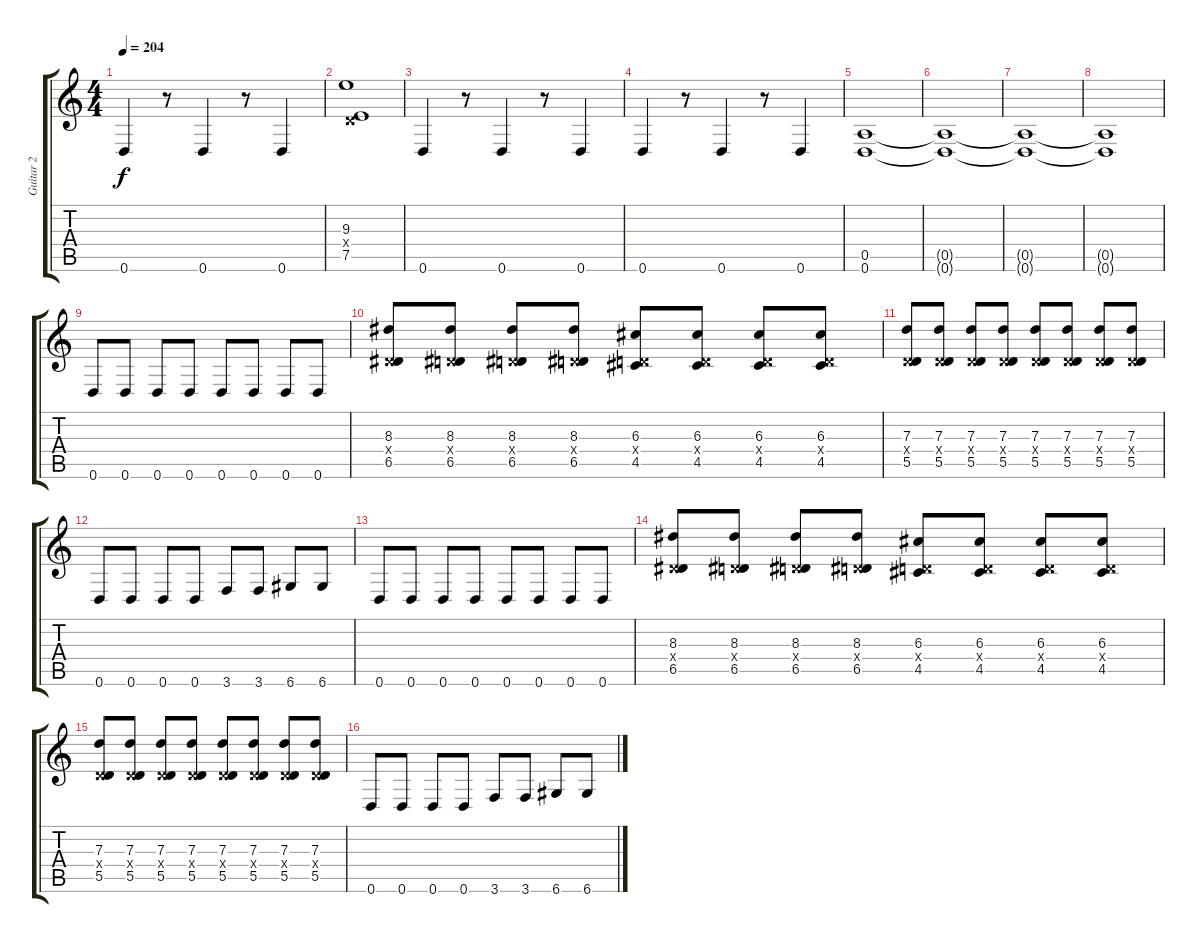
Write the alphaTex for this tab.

\track ("Guitar 2" "Guitar 2") {instrument distortionguitar}
\staff {score tabs}
\tuning (E4 B3 G3 D3 A2 D2) {hide}
\ts (4 4)
\tempo 204
\clef g2
\ks c
0.6.4{dy f} r.8 0.6.4 r.8 0.6.4 |
(9.3 0.4{x} 7.5).1 |
0.6.4 r.8 0.6.4 r.8 0.6.4 |
0.6.4 r.8 0.6.4 r.8 0.6.4 |
(0.5 0.6).1 |
(0.5{t} 0.6{t}).1 |
(0.5{t} 0.6{t}).1 |
(0.5{t} 0.6{t}).1 |
0.6.8 0.6.8 0.6.8 0.6.8 0.6.8 0.6.8 0.6.8 0.6.8 |
(8.3 0.4{x} 6.5).8 (8.3 0.4{x} 6.5).8 (8.3 0.4{x} 6.5).8 (8.3 0.4{x} 6.5).8 (6.3 0.4{x} 4.5).8 (6.3 0.4{x} 4.5).8 (6.3 0.4{x} 4.5).8 (6.3 0.4{x} 4.5).8 |
(7.3 0.4{x} 5.5).8 (7.3 0.4{x} 5.5).8 (7.3 0.4{x} 5.5).8 (7.3 0.4{x} 5.5).8 (7.3 0.4{x} 5.5).8 (7.3 0.4{x} 5.5).8 (7.3 0.4{x} 5.5).8 (7.3 0.4{x} 5.5).8 |
0.6.8 0.6.8 0.6.8 0.6.8 3.6.8 3.6.8 6.6.8 6.6.8 |
0.6.8 0.6.8 0.6.8 0.6.8 0.6.8 0.6.8 0.6.8 0.6.8 |
(8.3 0.4{x} 6.5).8 (8.3 0.4{x} 6.5).8 (8.3 0.4{x} 6.5).8 (8.3 0.4{x} 6.5).8 (6.3 0.4{x} 4.5).8 (6.3 0.4{x} 4.5).8 (6.3 0.4{x} 4.5).8 (6.3 0.4{x} 4.5).8 |
(7.3 0.4{x} 5.5).8 (7.3 0.4{x} 5.5).8 (7.3 0.4{x} 5.5).8 (7.3 0.4{x} 5.5).8 (7.3 0.4{x} 5.5).8 (7.3 0.4{x} 5.5).8 (7.3 0.4{x} 5.5).8 (7.3 0.4{x} 5.5).8 |
0.6.8 0.6.8 0.6.8 0.6.8 3.6.8 3.6.8 6.6.8 6.6.8
